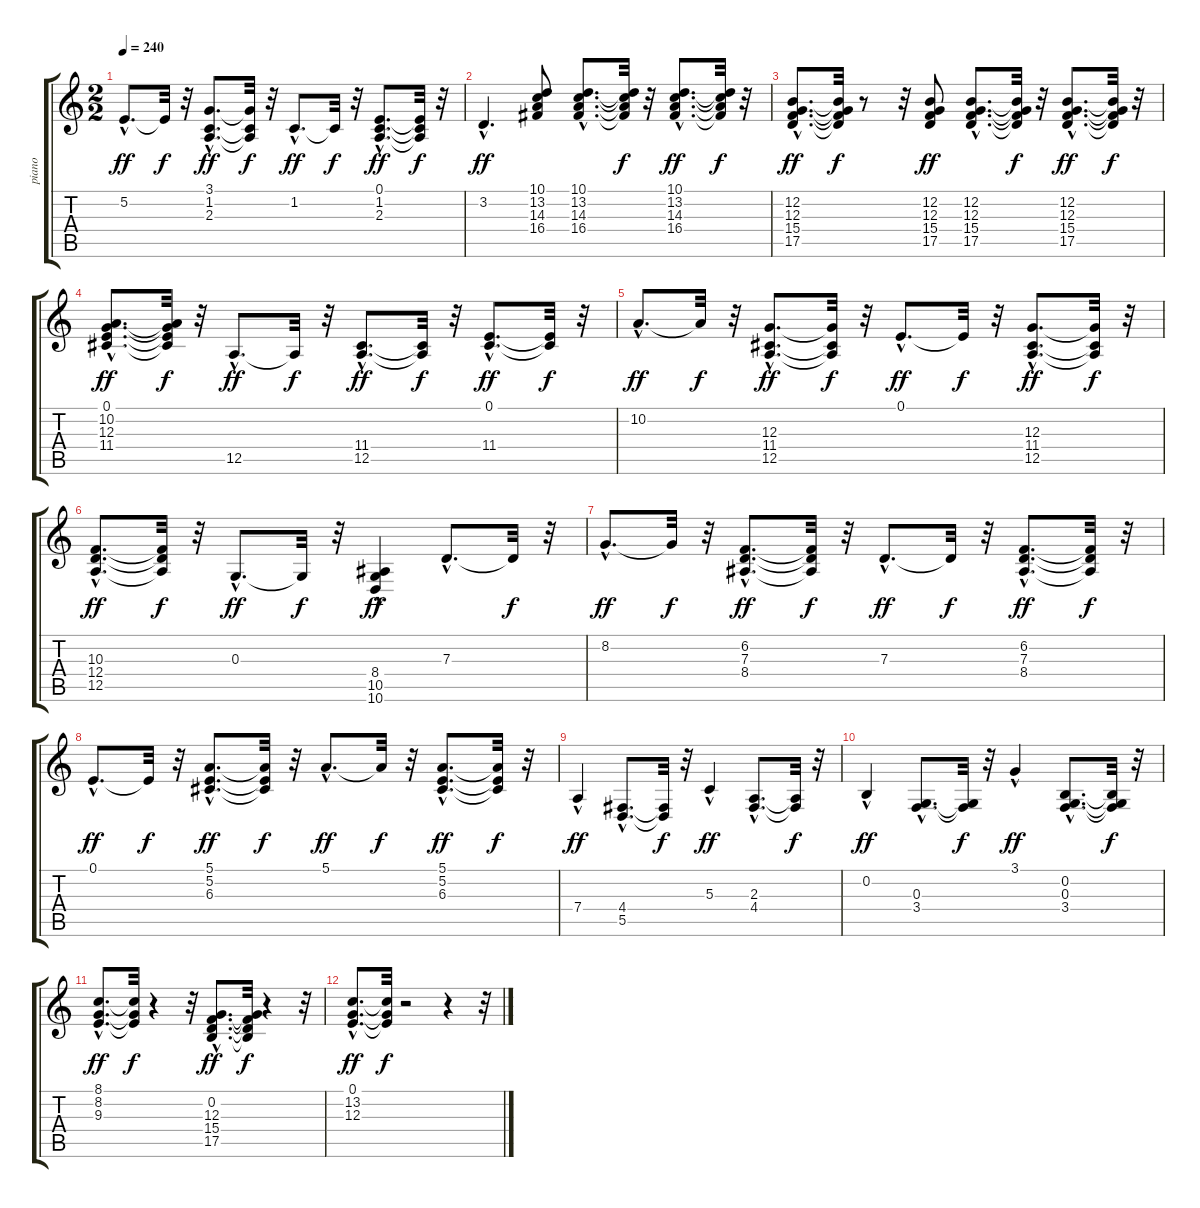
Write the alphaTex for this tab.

\track ("piano" "piano") {instrument acousticgrandpiano}
\staff {score tabs}
\tuning (E4 B3 G3 D3 A2 E2) {hide}
\ts (2 2)
\tempo 240
\clef g2
\ks c
5.2{hac}.8{d dy ff} 5.2{t}.32{dy f} r.32 (3.1{hac} 1.2{hac} 2.3{hac}).8{d dy ff} (3.1{t} 1.2{t} 2.3{t}).32{dy f} r.32 1.2{hac}.8{d dy ff} 1.2{t}.32{dy f} r.32 (0.1{hac} 1.2{hac} 2.3{hac}).8{d dy ff} (0.1{t} 1.2{t} 2.3{t}).32{dy f} r.32 |
3.2{hac}.4{d dy ff} (10.1 13.2 14.3 16.4).8 (10.1{hac} 13.2{hac} 14.3{hac} 16.4{hac}).8{d} (10.1{t} 13.2{t} 14.3{t} 16.4{t}).32{dy f} r.32 (10.1{hac} 13.2{hac} 14.3{hac} 16.4{hac}).8{d dy ff} (10.1{t} 13.2{t} 14.3{t} 16.4{t}).32{dy f} r.32 |
(12.2{hac} 12.3{hac} 15.4{hac} 17.5{hac}).8{d dy ff} (12.2{t} 12.3{t} 15.4{t} 17.5{t}).32{dy f} r.8 r.32 (12.2 12.3 15.4 17.5).8{dy ff} (12.2{hac} 12.3{hac} 15.4{hac} 17.5{hac}).8{d} (12.2{t} 12.3{t} 15.4{t} 17.5{t}).32{dy f} r.32 (12.2{hac} 12.3{hac} 15.4{hac} 17.5{hac}).8{d dy ff} (12.2{t} 12.3{t} 15.4{t} 17.5{t}).32{dy f} r.32 |
(0.1{hac} 10.2{hac} 12.3{hac} 11.4{hac}).8{d dy ff} (0.1{t} 10.2{t} 12.3{t} 11.4{t}).32{dy f} r.32 12.5{hac}.8{d dy ff} 12.5{t}.32{dy f} r.32 (11.4{hac} 12.5{hac}).8{d dy ff} (11.4{t} 12.5{t}).32{dy f} r.32 (0.1{hac} 11.4{hac}).8{d dy ff} (0.1{t} 11.4{t}).32{dy f} r.32 |
10.2{hac}.8{d dy ff} 10.2{t}.32{dy f} r.32 (12.3{hac} 11.4{hac} 12.5{hac}).8{d dy ff} (12.3{t} 11.4{t} 12.5{t}).32{dy f} r.32 0.1{hac}.8{d dy ff} 0.1{t}.32{dy f} r.32 (12.3{hac} 11.4{hac} 12.5{hac}).8{d dy ff} (12.3{t} 11.4{t} 12.5{t}).32{dy f} r.32 |
(10.3{hac} 12.4{hac} 12.5{hac}).8{d dy ff} (10.3{t} 12.4{t} 12.5{t}).32{dy f} r.32 0.3{hac}.8{d dy ff} 0.3{t}.32{dy f} r.32 (8.4{hac} 10.5{hac} 10.6{hac}).4{dy ff} 7.3{hac}.8{d} 7.3{t}.32{dy f} r.32 |
8.2{hac}.8{d dy ff} 8.2{t}.32{dy f} r.32 (6.2{hac} 7.3{hac} 8.4{hac}).8{d dy ff} (6.2{t} 7.3{t} 8.4{t}).32{dy f} r.32 7.3{hac}.8{d dy ff} 7.3{t}.32{dy f} r.32 (6.2{hac} 7.3{hac} 8.4{hac}).8{d dy ff} (6.2{t} 7.3{t} 8.4{t}).32{dy f} r.32 |
0.1{hac}.8{d dy ff} 0.1{t}.32{dy f} r.32 (5.1{hac} 5.2{hac} 6.3{hac}).8{d dy ff} (5.1{t} 5.2{t} 6.3{t}).32{dy f} r.32 5.1{hac}.8{d dy ff} 5.1{t}.32{dy f} r.32 (5.1{hac} 5.2{hac} 6.3{hac}).8{d dy ff} (5.1{t} 5.2{t} 6.3{t}).32{dy f} r.32 |
7.4{hac}.4{dy ff} (4.4{hac} 5.5{hac}).8{d} (4.4{t} 5.5{t}).32{dy f} r.32 5.3{hac}.4{dy ff} (2.3{hac} 4.4{hac}).8{d} (2.3{t} 4.4{t}).32{dy f} r.32 |
0.2{hac}.4{dy ff} (0.3{hac} 3.4{hac}).8{d} (0.3{t} 3.4{t}).32{dy f} r.32 3.1{hac}.4{dy ff} (0.2{hac} 0.3{hac} 3.4{hac}).8{d} (0.2{t} 0.3{t} 3.4{t}).32{dy f} r.32 |
(8.1{hac} 8.2{hac} 9.3{hac}).8{d dy ff} (8.1{t} 8.2{t} 9.3{t}).32{dy f} r.4 r.32 (0.2{hac} 12.3{hac} 15.4{hac} 17.5{hac}).8{d dy ff} (0.2{t} 12.3{t} 15.4{t} 17.5{t}).32{dy f} r.4 r.32 |
(0.1{hac} 13.2{hac} 12.3{hac}).8{d dy ff} (0.1{t} 13.2{t} 12.3{t}).32{dy f} r.2 r.4 r.32
